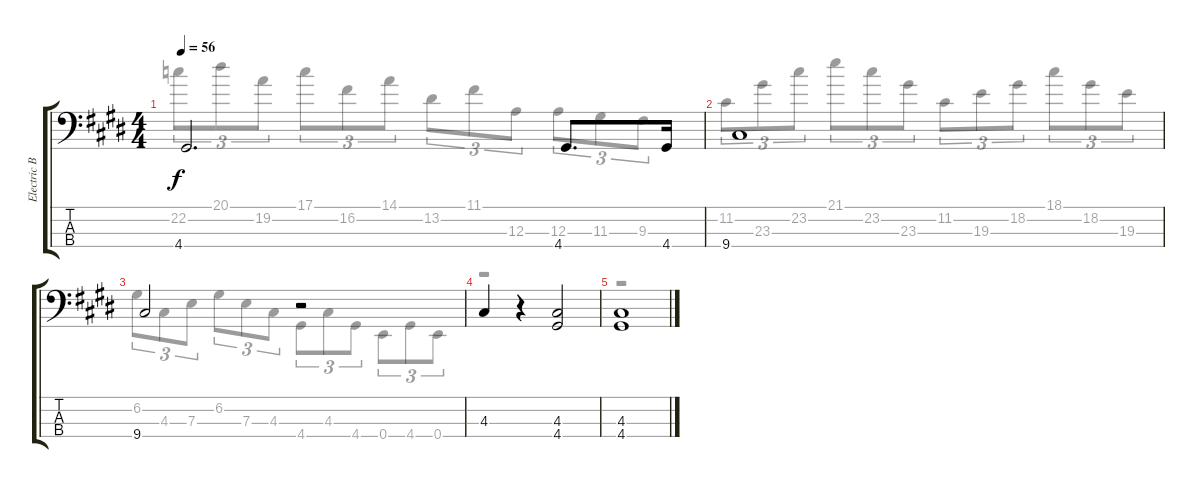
\track ("Electric Bass" "Electric B") {instrument electricbassfinger}
\staff {score tabs}
\tuning (G2 D2 A1 E1) {hide}
\voice
\ts (4 4)
\tempo 56
\clef f4
\ks e
4.4.2{d dy f} 4.4.8{d} 4.4.16 |
9.4.1 |
9.4.2 r.2 |
4.3.4 r.4 (4.3 4.4).2 |
(4.3 4.4).1
\voice
\clef f4
\ottava regular
\simile none
\ks e
22.2.8{tu (3 2) dy f} 20.1.8{tu (3 2)} 19.2.8{tu (3 2)} 17.1.8{tu (3 2)} 16.2.8{tu (3 2)} 14.1.8{tu (3 2)} 13.2.8{tu (3 2)} 11.1.8{tu (3 2)} 12.3.8{tu (3 2)} 12.3.8{tu (3 2)} 11.3.8{tu (3 2)} 9.3.8{tu (3 2)} |
11.2.8{tu (3 2)} 23.3.8{tu (3 2)} 23.2.8{tu (3 2)} 21.1.8{tu (3 2)} 23.2.8{tu (3 2)} 23.3.8{tu (3 2)} 11.2.8{tu (3 2)} 19.3.8{tu (3 2)} 18.2.8{tu (3 2)} 18.1.8{tu (3 2)} 18.2.8{tu (3 2)} 19.3.8{tu (3 2)} |
6.2.8{tu (3 2)} 4.3.8{tu (3 2)} 7.3.8{tu (3 2)} 6.2.8{tu (3 2)} 7.3.8{tu (3 2)} 4.3.8{tu (3 2)} 4.4.8{tu (3 2)} 4.3.8{tu (3 2)} 4.4.8{tu (3 2)} 0.4.8{tu (3 2)} 4.4.8{tu (3 2)} 0.4.8{tu (3 2)} |
r.1 |
r.1
